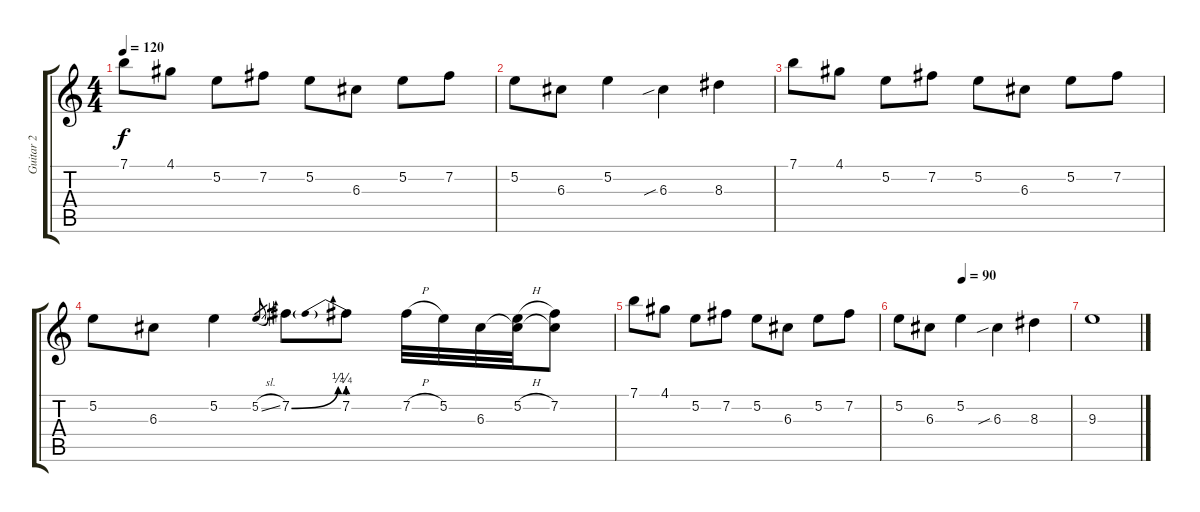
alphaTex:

\track ("Guitar 2" "Guitar 2") {instrument overdrivenguitar}
\staff {score tabs}
\tuning (E4 B3 G3 D3 A2 E2) {hide}
\ts (4 4)
\tempo 120
\clef g2
\ks c
7.1.8{dy f} 4.1.8 5.2.8 7.2.8 5.2.8 6.3.8 5.2.8 7.2.8 |
5.2.8 6.3.8 5.2.4 6.3{sib}.4 8.3.4 |
7.1.8 4.1.8 5.2.8 7.2.8 5.2.8 6.3.8 5.2.8 7.2.8 |
5.2.8 6.3.8 5.2.4 5.2{sl}.8{gr} 7.2{be (bend 0 0 60 1)}.8 7.2{be (prebend 0 1 60 1)}.8 7.2{h}.32 5.2.32 6.3.32 (5.2{h} 6.3{t}).32 (7.2 6.3{t}).8 |
7.1.8 4.1.8 5.2.8 7.2.8 5.2.8 6.3.8 5.2.8 7.2.8 |
\tempo (90 0.375)
5.2.8 6.3.8 5.2.4 6.3{sib}.4 8.3.4 |
9.3.1
